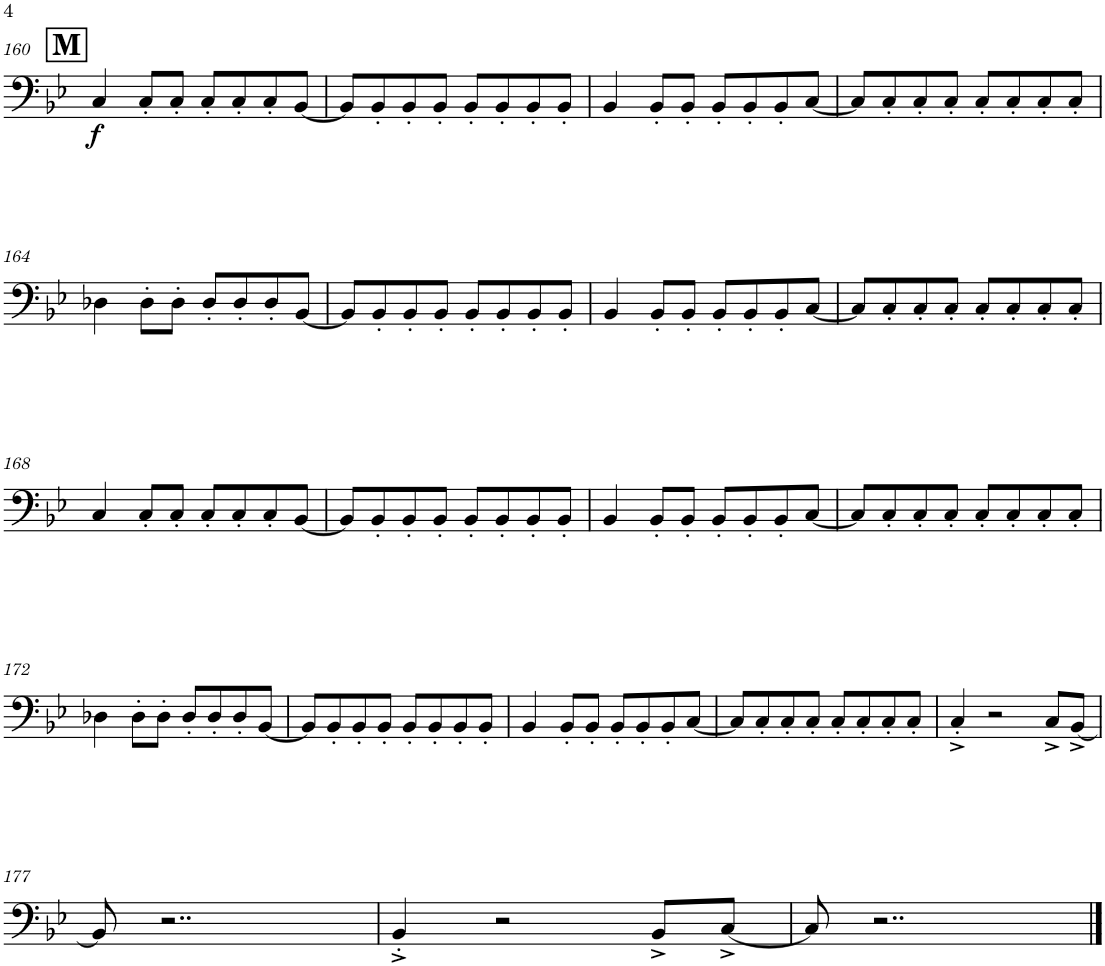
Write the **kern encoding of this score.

**kern	**dynam
*part1	*part1
*staff1	*staff1
*I"Contrabasses	*
*I'Cbs.	*
*clefF4	*
*Trd7c12	*
*k[b-e-]	*
*M4/4	*
=159	=159
2C/]	.
4r	.
8r	.
8r	.
!!LO:PB:g=z
!!LO:REH:place=s1:a:B:cj:fs=14:t=M
=160	=160
!	!LO:DY:b
4C/	f
8C'/L	.
8C'/J	.
8C'/L	.
8C'/	.
8C'/	.
[8BB-/J	.
=161	=161
8BB-/L]	.
8BB-'/	.
8BB-'/	.
8BB-'/J	.
8BB-'/L	.
8BB-'/	.
8BB-'/	.
8BB-'/J	.
=162	=162
4BB-/	.
8BB-'/L	.
8BB-'/J	.
8BB-'/L	.
8BB-'/	.
8BB-'/	.
[8C/J	.
=163	=163
8C/L]	.
8C'/	.
8C'/	.
8C'/J	.
8C'/L	.
8C'/	.
8C'/	.
8C'/J	.
!!LO:LB:g=z
=164	=164
4D-X\	.
8D-'\L	.
8D-'\J	.
8D-'/L	.
8D-'/	.
8D-'/	.
[8BB-/J	.
=165	=165
8BB-/L]	.
8BB-'/	.
8BB-'/	.
8BB-'/J	.
8BB-'/L	.
8BB-'/	.
8BB-'/	.
8BB-'/J	.
=166	=166
4BB-/	.
8BB-'/L	.
8BB-'/J	.
8BB-'/L	.
8BB-'/	.
8BB-'/	.
[8C/J	.
=167	=167
8C/L]	.
8C'/	.
8C'/	.
8C'/J	.
8C'/L	.
8C'/	.
8C'/	.
8C'/J	.
!!LO:LB:g=z
=168	=168
4C/	.
8C'/L	.
8C'/J	.
8C'/L	.
8C'/	.
8C'/	.
[8BB-/J	.
=169	=169
8BB-/L]	.
8BB-'/	.
8BB-'/	.
8BB-'/J	.
8BB-'/L	.
8BB-'/	.
8BB-'/	.
8BB-'/J	.
=170	=170
4BB-/	.
8BB-'/L	.
8BB-'/J	.
8BB-'/L	.
8BB-'/	.
8BB-'/	.
[8C/J	.
=171	=171
8C/L]	.
8C'/	.
8C'/	.
8C'/J	.
8C'/L	.
8C'/	.
8C'/	.
8C'/J	.
!!LO:LB:g=z
=172	=172
4D-X\	.
8D-'\L	.
8D-'\J	.
8D-'/L	.
8D-'/	.
8D-'/	.
[8BB-/J	.
=173	=173
8BB-/L]	.
8BB-'/	.
8BB-'/	.
8BB-'/J	.
8BB-'/L	.
8BB-'/	.
8BB-'/	.
8BB-'/J	.
=174	=174
4BB-/	.
8BB-'/L	.
8BB-'/J	.
8BB-'/L	.
8BB-'/	.
8BB-'/	.
[8C/J	.
=175	=175
8C/L]	.
8C'/	.
8C'/	.
8C'/J	.
8C'/L	.
8C'/	.
8C'/	.
8C'/J	.
=176	=176
4C'^/	.
2r	.
8C^/L	.
[8BB-^/J	.
!!LO:LB:g=z
=177	=177
8BB-/]	.
2..r	.
=178	=178
4BB-'^/	.
2r	.
8BB-^/L	.
[8C^/J	.
=	=
*-	*-
